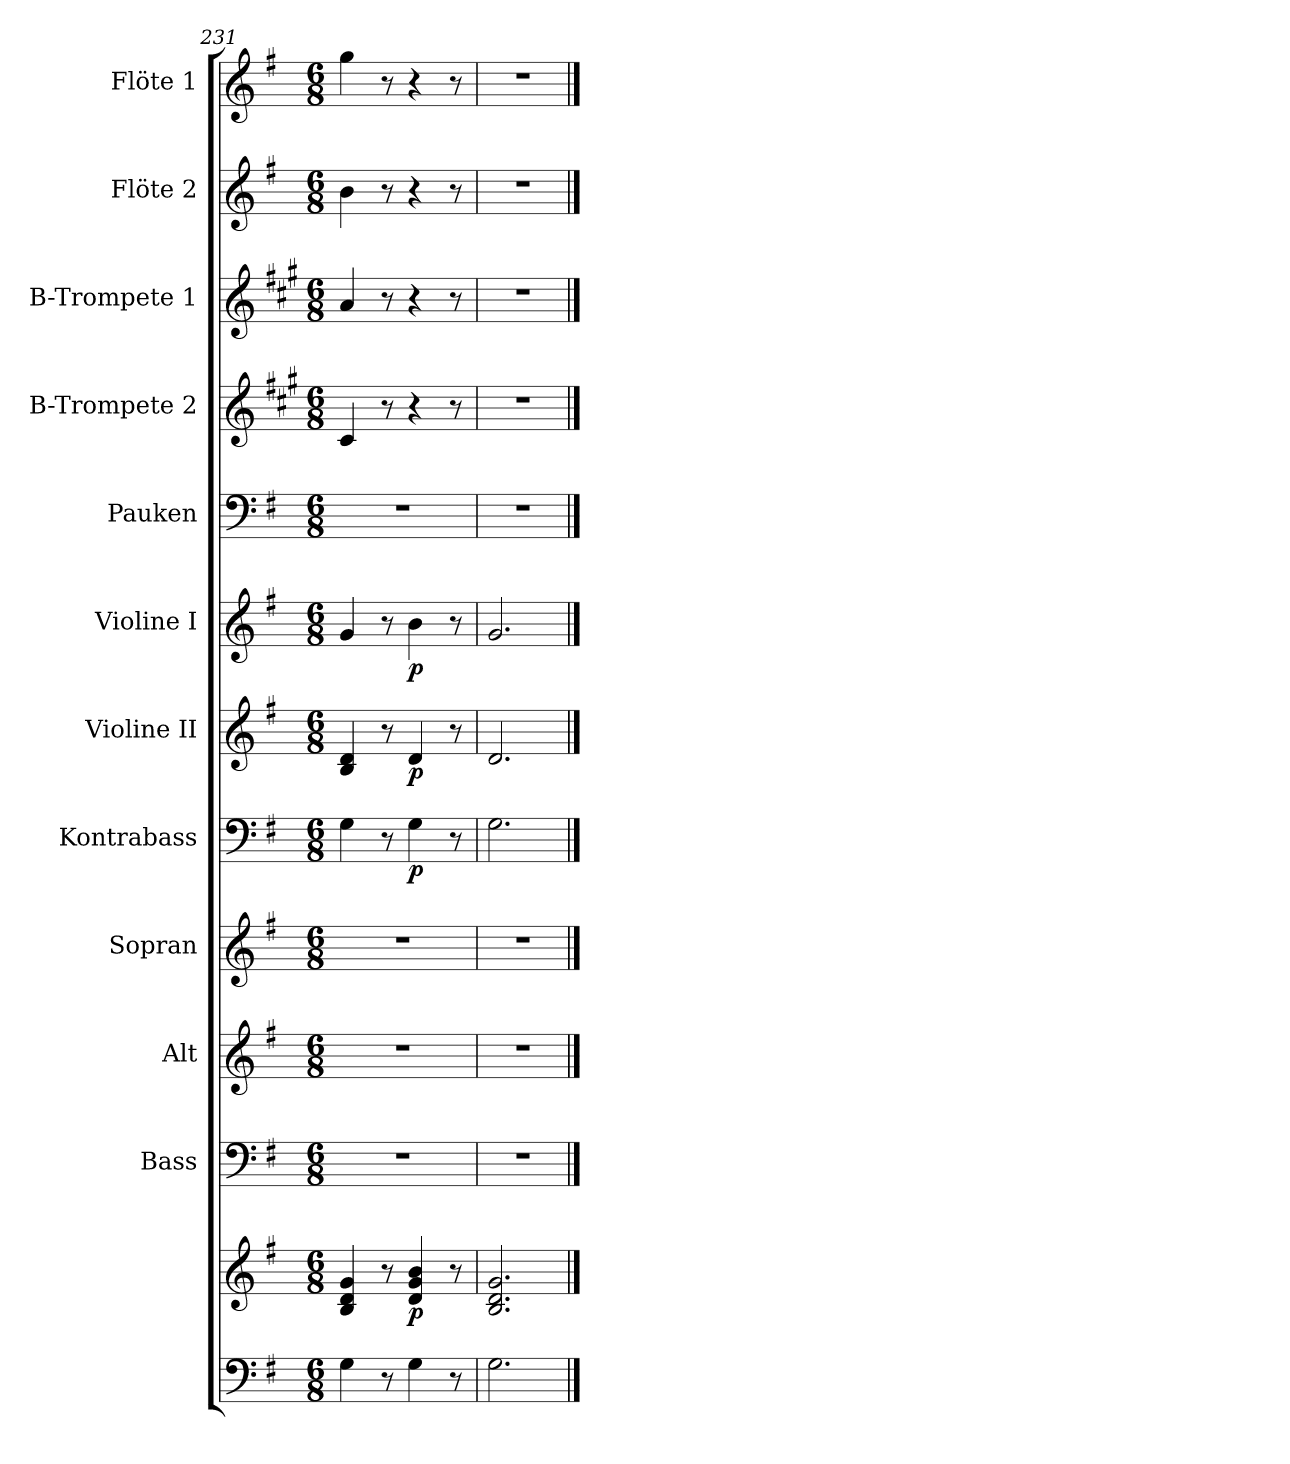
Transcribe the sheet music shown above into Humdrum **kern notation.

**kern	**kern	**dynam	**kern	**kern	**kern	**kern	**dynam	**kern	**dynam	**kern	**dynam	**kern	**kern	**kern	**kern	**kern
*part12	*part12	*part12	*part11	*part10	*part9	*part8	*part8	*part7	*part7	*part6	*part6	*part5	*part4	*part3	*part2	*part1
*staff13	*staff12	*staff12/13	*staff11	*staff10	*staff9	*staff8	*staff8	*staff7	*staff7	*staff6	*staff6	*staff5	*staff4	*staff3	*staff2	*staff1
*	*	*	*I"Bass	*I"Alt	*I"Sopran	*I"Kontrabass	*	*I"Violine II	*	*I"Violine I	*	*I"Pauken	*I"B-Trompete 2	*I"B-Trompete 1	*I"Flöte 2	*I"Flöte 1
*	*	*	*I'B.	*I'A.	*I'S.	*I'Kb.	*	*I'Vl. II	*	*I'Vl. I	*	*I'Pk.	*I'B Trp. 2	*I'B Trp. 1	*I'Fl. 2	*I'Fl. 1
*clefF4	*clefG2	*	*clefF4	*clefG2	*clefG2	*clefF4	*	*clefG2	*	*clefG2	*	*clefF4	*clefG2	*clefG2	*clefG2	*clefG2
*	*	*	*	*	*	*ITrd7c12	*	*	*	*	*	*	*ITrd1c2	*ITrd1c2	*	*
*k[f#]	*k[f#]	*	*k[f#]	*k[f#]	*k[f#]	*k[f#]	*	*k[f#]	*	*k[f#]	*	*k[f#]	*k[f#]	*k[f#]	*k[f#]	*k[f#]
*G:	*G:	*	*G:	*G:	*G:	*G:	*	*G:	*	*G:	*	*G:	*G:	*G:	*G:	*G:
*M6/8	*M6/8	*	*M6/8	*M6/8	*M6/8	*M6/8	*	*M6/8	*	*M6/8	*	*M6/8	*M6/8	*M6/8	*M6/8	*M6/8
=231	=231	=231	=231	=231	=231	=231	=231	=231	=231	=231	=231	=231	=231	=231	=231	=231
4G\	4B/ 4d/ 4g/	.	2.r	2.r	2.r	4GG\	.	4B/ 4d/	.	4g/	.	2.r	4B/	4g/	4b\	4gg\
8r	8r	.	.	.	.	8r	.	8r	.	8r	.	.	8r	8r	8r	8r
!	!	!LO:DY:b	!	!	!	!	!LO:DY:b	!	!LO:DY:b	!	!LO:DY:b	!	!	!	!	!
4G\	4d/ 4g/ 4b/	p	.	.	.	4GG\	p	4d/	p	4b\	p	.	4r	4r	4r	4r
8r	8r	.	.	.	.	8r	.	8r	.	8r	.	.	8r	8r	8r	8r
=232	=232	=232	=232	=232	=232	=232	=232	=232	=232	=232	=232	=232	=232	=232	=232	=232
2.G\	2.B/ 2.d/ 2.g/	.	2.r	2.r	2.r	2.GG\	.	2.d/	.	2.g/	.	2.r	2.r	2.r	2.r	2.r
==	==	==	==	==	==	==	==	==	==	==	==	==	==	==	==	==
*-	*-	*-	*-	*-	*-	*-	*-	*-	*-	*-	*-	*-	*-	*-	*-	*-
